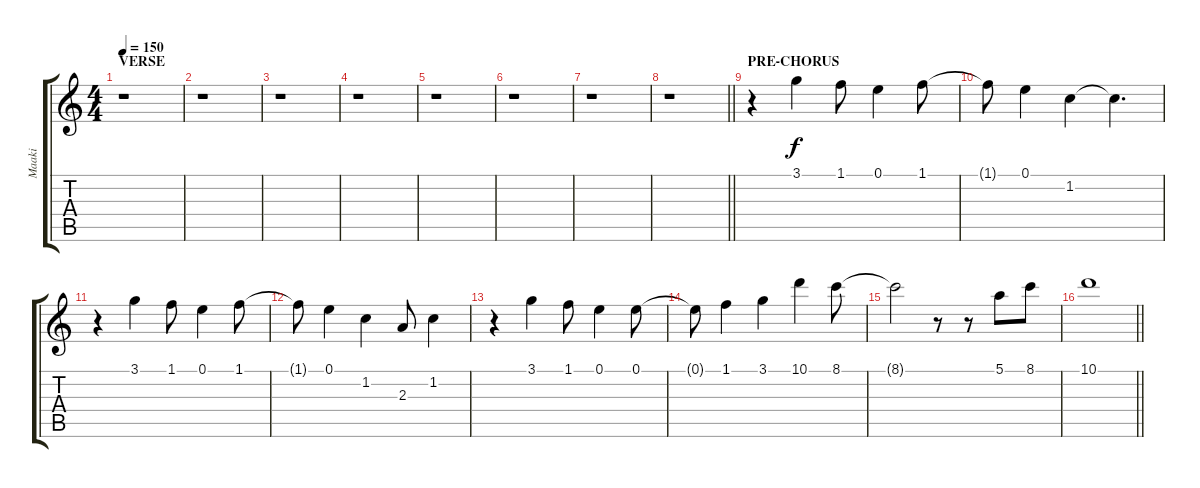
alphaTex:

\track ("Maaki" "Maaki") {instrument overdrivenguitar}
\staff {score tabs}
\tuning (E4 B3 G3 D3 A2 D2) {hide}
\ts (4 4)
\section ("" "VERSE")
\tempo 150
\clef g2
\ks c
r.1{dy f} |
r.1 |
r.1 |
r.1 |
r.1 |
r.1 |
r.1 |
\barLineRight lightlight
r.1 |
\section ("" "PRE-CHORUS")
r.4 3.1.4 1.1.8 0.1.4 1.1.8 |
1.1{t}.8 0.1.4 1.2.4 1.2{t}.4{d} |
r.4 3.1.4 1.1.8 0.1.4 1.1.8 |
1.1{t}.8 0.1.4 1.2.4 2.3.8 1.2.4 |
r.4 3.1.4 1.1.8 0.1.4 0.1.8 |
0.1{t}.8 1.1.4 3.1.4 10.1.4 8.1.8 |
8.1{t}.2 r.8 r.8 5.1.8 8.1.8 |
\barLineRight lightlight
10.1.1
